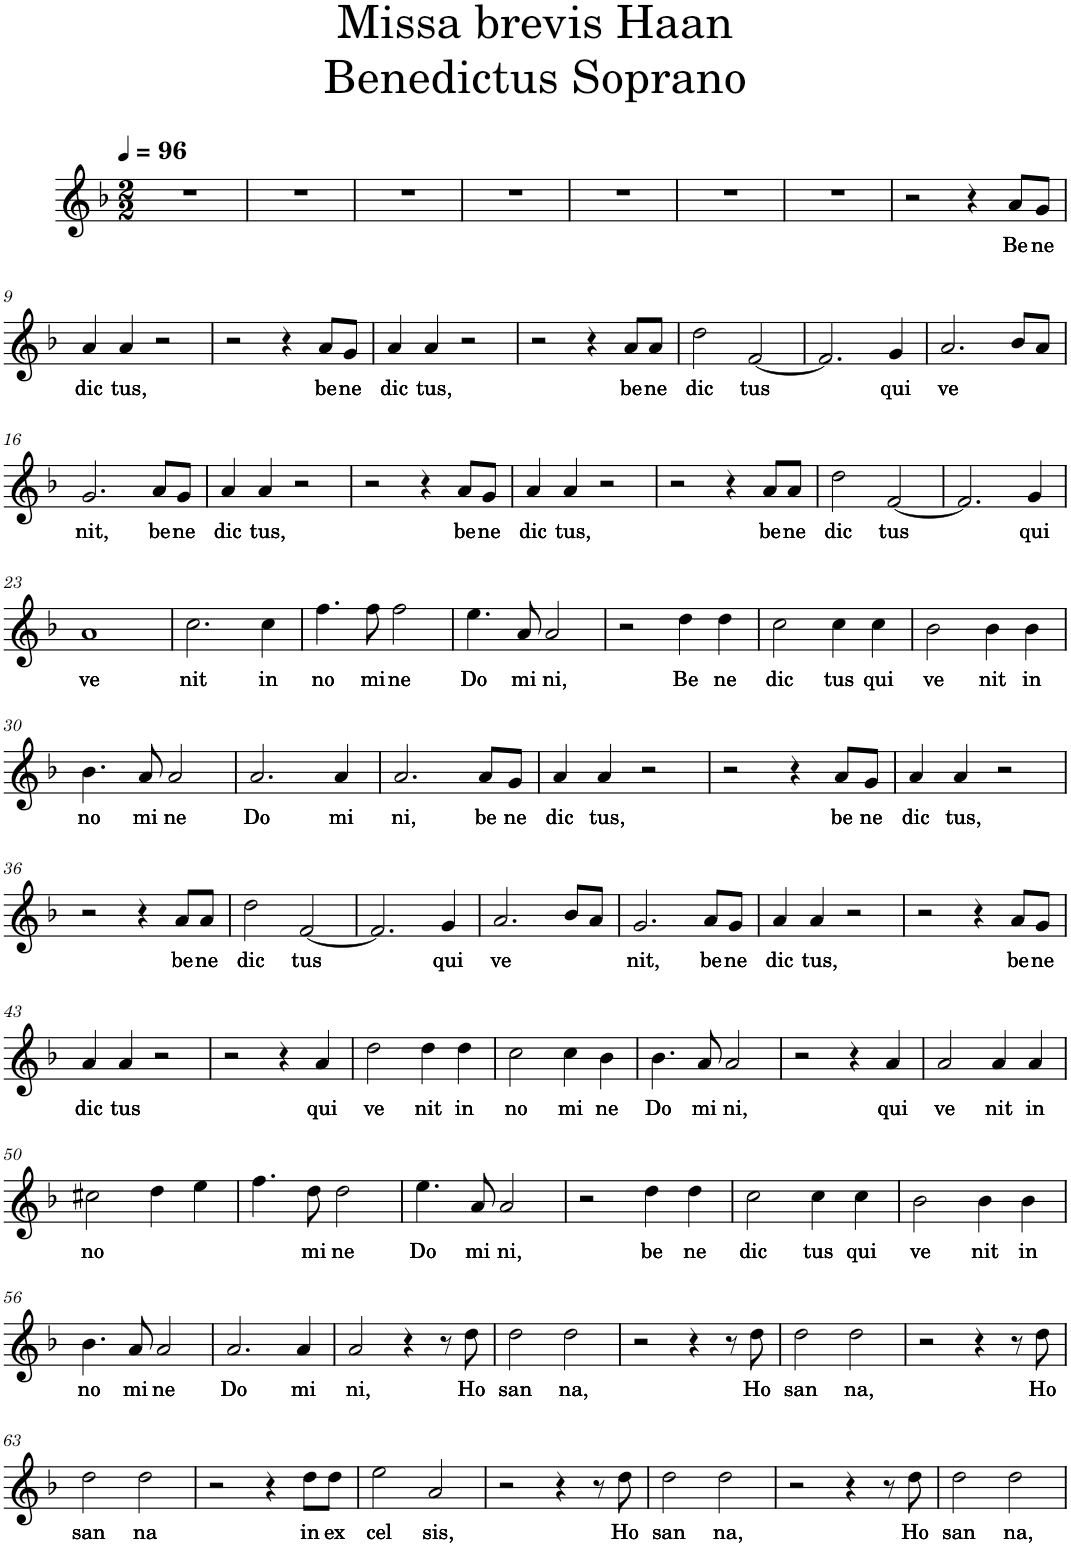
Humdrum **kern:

**kern	**text
*part1	*part1
*staff1	*staff1
*I"Soprano	*
*I'Sop.	*
*clefG2	*
*k[b-]	*
*M2/2	*
*MM96	*
=1	=1
1r	.
=2	=2
1r	.
=3	=3
1r	.
=4	=4
1r	.
=5	=5
1r	.
=6	=6
1r	.
=7	=7
1r	.
=8	=8
2r	.
4r	.
!	!LO:LY:b
8a/L	Be
!	!LO:LY:b
8g/J	ne
!!LO:LB:g=z
=9	=9
!	!LO:LY:b
4a/	dic
!	!LO:LY:b
4a/	tus,
2r	.
=10	=10
2r	.
4r	.
!	!LO:LY:b
8a/L	be
!	!LO:LY:b
8g/J	ne
=11	=11
!	!LO:LY:b
4a/	dic
!	!LO:LY:b
4a/	tus,
2r	.
=12	=12
2r	.
4r	.
!	!LO:LY:b
8a/L	be
!	!LO:LY:b
8a/J	ne
=13	=13
!	!LO:LY:b
2dd\	dic
!	!LO:LY:b
[2f/	tus
=14	=14
2.f/]	.
!	!LO:LY:b
4g/	qui
=15	=15
!	!LO:LY:b
2.a/	ve
8b-/L	.
8a/J	.
!!LO:LB:g=z
=16	=16
!	!LO:LY:b
2.g/	nit,
!	!LO:LY:b
8a/L	be
!	!LO:LY:b
8g/J	ne
=17	=17
!	!LO:LY:b
4a/	dic
!	!LO:LY:b
4a/	tus,
2r	.
=18	=18
2r	.
4r	.
!	!LO:LY:b
8a/L	be
!	!LO:LY:b
8g/J	ne
=19	=19
!	!LO:LY:b
4a/	dic
!	!LO:LY:b
4a/	tus,
2r	.
=20	=20
2r	.
4r	.
!	!LO:LY:b
8a/L	be
!	!LO:LY:b
8a/J	ne
=21	=21
!	!LO:LY:b
2dd\	dic
!	!LO:LY:b
[2f/	tus
=22	=22
2.f/]	.
!	!LO:LY:b
4g/	qui
!!LO:LB:g=z
=23	=23
!	!LO:LY:b
1a	ve
=24	=24
!	!LO:LY:b
2.cc\	nit
!	!LO:LY:b
4cc\	in
=25	=25
!	!LO:LY:b
4.ff\	no
!	!LO:LY:b
8ff\	mi
!	!LO:LY:b
2ff\	ne
=26	=26
!	!LO:LY:b
4.ee\	Do
!	!LO:LY:b
8a/	mi
!	!LO:LY:b
2a/	ni,
=27	=27
2r	.
!	!LO:LY:b
4dd\	Be
!	!LO:LY:b
4dd\	ne
=28	=28
!	!LO:LY:b
2cc\	dic
!	!LO:LY:b
4cc\	tus
!	!LO:LY:b
4cc\	qui
=29	=29
!	!LO:LY:b
2b-\	ve
!	!LO:LY:b
4b-\	nit
!	!LO:LY:b
4b-\	in
!!LO:LB:g=z
=30	=30
!	!LO:LY:b
4.b-\	no
!	!LO:LY:b
8a/	mi
!	!LO:LY:b
2a/	ne
=31	=31
!	!LO:LY:b
2.a/	Do
!	!LO:LY:b
4a/	mi
=32	=32
!	!LO:LY:b
2.a/	ni,
!	!LO:LY:b
8a/L	be
!	!LO:LY:b
8g/J	ne
=33	=33
!	!LO:LY:b
4a/	dic
!	!LO:LY:b
4a/	tus,
2r	.
=34	=34
2r	.
4r	.
!	!LO:LY:b
8a/L	be
!	!LO:LY:b
8g/J	ne
=35	=35
!	!LO:LY:b
4a/	dic
!	!LO:LY:b
4a/	tus,
2r	.
!!LO:LB:g=z
=36	=36
2r	.
4r	.
!	!LO:LY:b
8a/L	be
!	!LO:LY:b
8a/J	ne
=37	=37
!	!LO:LY:b
2dd\	dic
!	!LO:LY:b
[2f/	tus
=38	=38
2.f/]	.
!	!LO:LY:b
4g/	qui
=39	=39
!	!LO:LY:b
2.a/	ve
8b-/L	.
8a/J	.
=40	=40
!	!LO:LY:b
2.g/	nit,
!	!LO:LY:b
8a/L	be
!	!LO:LY:b
8g/J	ne
=41	=41
!	!LO:LY:b
4a/	dic
!	!LO:LY:b
4a/	tus,
2r	.
=42	=42
2r	.
4r	.
!	!LO:LY:b
8a/L	be
!	!LO:LY:b
8g/J	ne
!!LO:LB:g=z
=43	=43
!	!LO:LY:b
4a/	dic
!	!LO:LY:b
4a/	tus
2r	.
=44	=44
2r	.
4r	.
!	!LO:LY:b
4a/	qui
=45	=45
!	!LO:LY:b
2dd\	ve
!	!LO:LY:b
4dd\	nit
!	!LO:LY:b
4dd\	in
=46	=46
!	!LO:LY:b
2cc\	no
!	!LO:LY:b
4cc\	mi
!	!LO:LY:b
4b-\	ne
=47	=47
!	!LO:LY:b
4.b-\	Do
!	!LO:LY:b
8a/	mi
!	!LO:LY:b
2a/	ni,
=48	=48
2r	.
4r	.
!	!LO:LY:b
4a/	qui
=49	=49
!	!LO:LY:b
2a/	ve
!	!LO:LY:b
4a/	nit
!	!LO:LY:b
4a/	in
!!LO:LB:g=z
=50	=50
!	!LO:LY:b
2cc#X\	no
4dd\	.
4ee\	.
=51	=51
4.ff\	.
!	!LO:LY:b
8dd\	mi
!	!LO:LY:b
2dd\	ne
=52	=52
!	!LO:LY:b
4.ee\	Do
!	!LO:LY:b
8a/	mi
!	!LO:LY:b
2a/	ni,
=53	=53
2r	.
!	!LO:LY:b
4dd\	be
!	!LO:LY:b
4dd\	ne
=54	=54
!	!LO:LY:b
2cc\	dic
!	!LO:LY:b
4cc\	tus
!	!LO:LY:b
4cc\	qui
=55	=55
!	!LO:LY:b
2b-\	ve
!	!LO:LY:b
4b-\	nit
!	!LO:LY:b
4b-\	in
!!LO:LB:g=z
=56	=56
!	!LO:LY:b
4.b-\	no
!	!LO:LY:b
8a/	mi
!	!LO:LY:b
2a/	ne
=57	=57
!	!LO:LY:b
2.a/	Do
!	!LO:LY:b
4a/	mi
=58	=58
!	!LO:LY:b
2a/	ni,
4r	.
8r	.
!	!LO:LY:b
8dd\	Ho
=59	=59
!	!LO:LY:b
2dd\	san
!	!LO:LY:b
2dd\	na,
=60	=60
2r	.
4r	.
8r	.
!	!LO:LY:b
8dd\	Ho
=61	=61
!	!LO:LY:b
2dd\	san
!	!LO:LY:b
2dd\	na,
=62	=62
2r	.
4r	.
8r	.
!	!LO:LY:b
8dd\	Ho
!!LO:LB:g=z
=63	=63
!	!LO:LY:b
2dd\	san
!	!LO:LY:b
2dd\	na
=64	=64
2r	.
4r	.
!	!LO:LY:b
8dd\L	in
!	!LO:LY:b
8dd\J	ex
=65	=65
!	!LO:LY:b
2ee\	cel
!	!LO:LY:b
2a/	sis,
=66	=66
2r	.
4r	.
8r	.
!	!LO:LY:b
8dd\	Ho
=67	=67
!	!LO:LY:b
2dd\	san
!	!LO:LY:b
2dd\	na,
=68	=68
2r	.
4r	.
8r	.
!	!LO:LY:b
8dd\	Ho
=69	=69
!	!LO:LY:b
2dd\	san
!	!LO:LY:b
2dd\	na,
=	=
*-	*-
